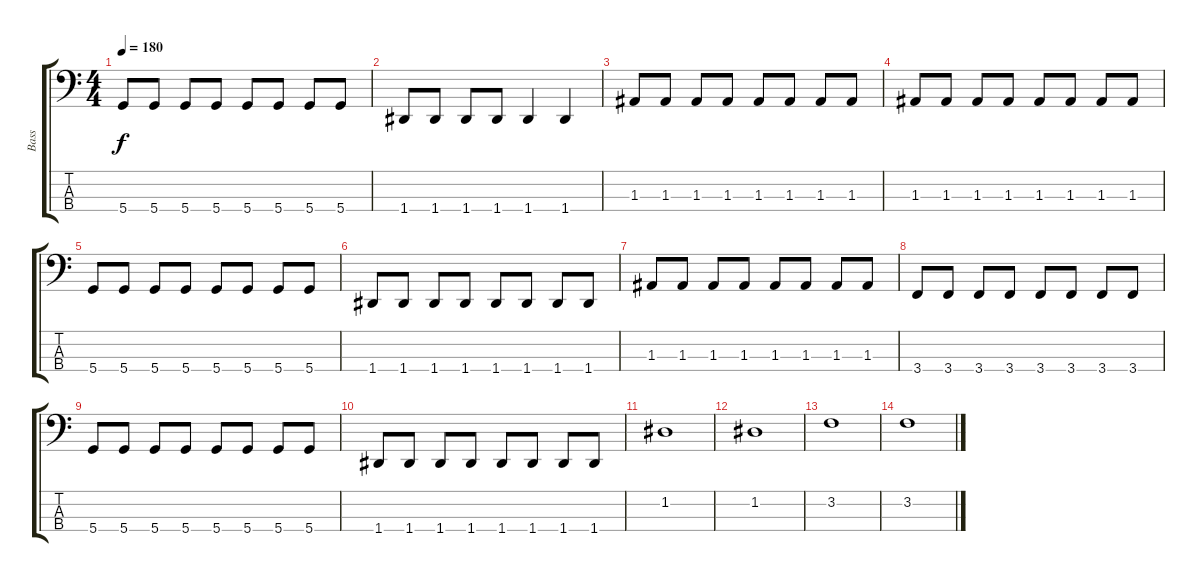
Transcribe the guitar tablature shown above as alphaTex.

\track ("Bass" "Bass") {instrument electricbasspick}
\staff {score tabs}
\tuning (G2 D2 A1 D1) {hide}
\ts (4 4)
\tempo 180
\clef f4
\ks c
5.4.8{dy f} 5.4.8 5.4.8 5.4.8 5.4.8 5.4.8 5.4.8 5.4.8 |
1.4.8 1.4.8 1.4.8 1.4.8 1.4.4 1.4.4 |
1.3.8 1.3.8 1.3.8 1.3.8 1.3.8 1.3.8 1.3.8 1.3.8 |
1.3.8 1.3.8 1.3.8 1.3.8 1.3.8 1.3.8 1.3.8 1.3.8 |
5.4.8 5.4.8 5.4.8 5.4.8 5.4.8 5.4.8 5.4.8 5.4.8 |
1.4.8 1.4.8 1.4.8 1.4.8 1.4.8 1.4.8 1.4.8 1.4.8 |
1.3.8 1.3.8 1.3.8 1.3.8 1.3.8 1.3.8 1.3.8 1.3.8 |
3.4.8 3.4.8 3.4.8 3.4.8 3.4.8 3.4.8 3.4.8 3.4.8 |
5.4.8 5.4.8 5.4.8 5.4.8 5.4.8 5.4.8 5.4.8 5.4.8 |
1.4.8 1.4.8 1.4.8 1.4.8 1.4.8 1.4.8 1.4.8 1.4.8 |
1.2.1 |
1.2.1 |
3.2.1 |
3.2.1
